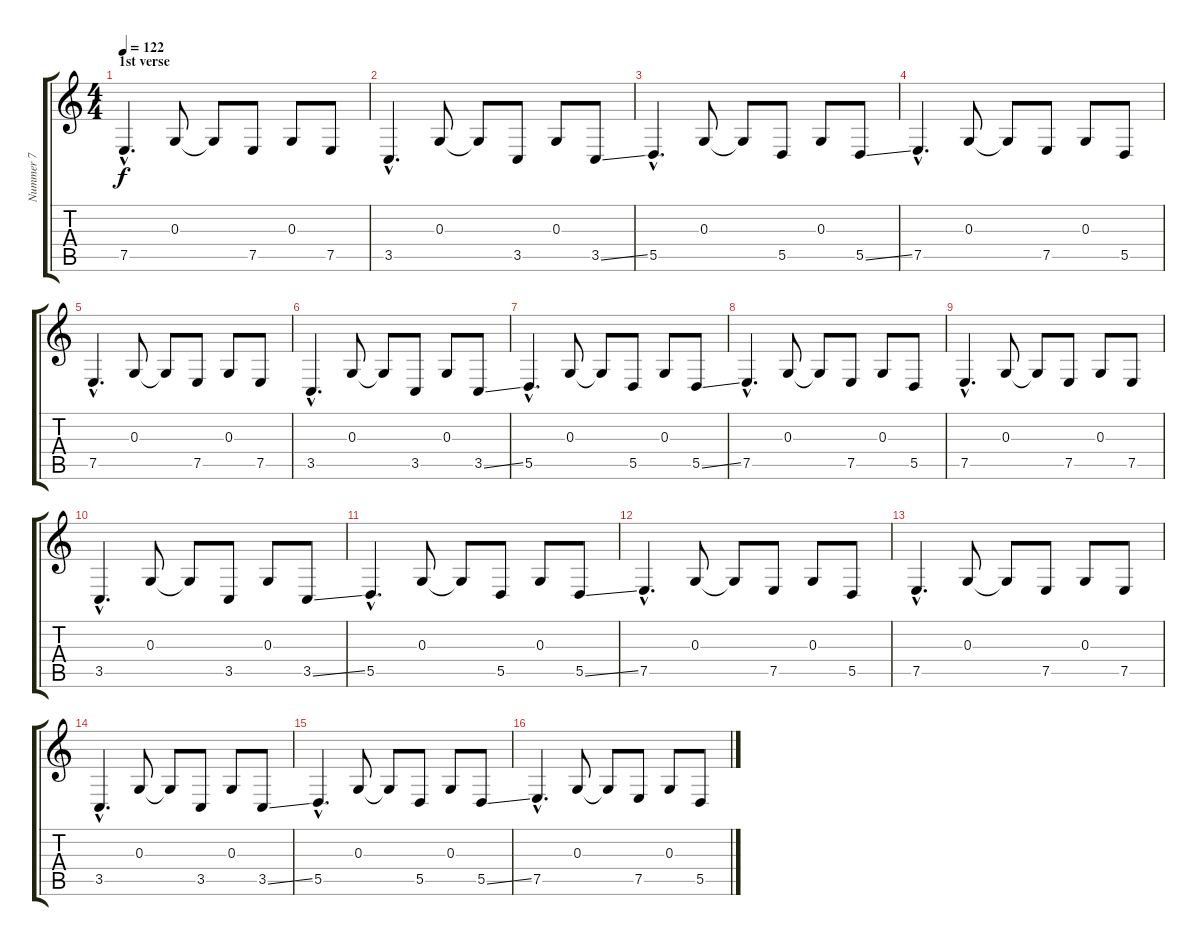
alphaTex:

\track ("Nummer 7" "Nummer 7") {instrument synthbrass1}
\staff {score tabs}
\tuning (E4 B3 G3 D3 A2 E2) {hide}
\ts (4 4)
\section ("" "1st verse")
\tempo 122
\clef g2
\ks c
7.5{hac}.4{d dy f} 0.3.8 0.3{t}.8 7.5.8 0.3.8 7.5.8 |
3.5{hac}.4{d} 0.3.8 0.3{t}.8 3.5.8 0.3.8 3.5{ss}.8 |
5.5{hac}.4{d} 0.3.8 0.3{t}.8 5.5.8 0.3.8 5.5{ss}.8 |
7.5{hac}.4{d} 0.3.8 0.3{t}.8 7.5.8 0.3.8 5.5.8 |
7.5{hac}.4{d} 0.3.8 0.3{t}.8 7.5.8 0.3.8 7.5.8 |
3.5{hac}.4{d} 0.3.8 0.3{t}.8 3.5.8 0.3.8 3.5{ss}.8 |
5.5{hac}.4{d} 0.3.8 0.3{t}.8 5.5.8 0.3.8 5.5{ss}.8 |
7.5{hac}.4{d} 0.3.8 0.3{t}.8 7.5.8 0.3.8 5.5.8 |
7.5{hac}.4{d} 0.3.8 0.3{t}.8 7.5.8 0.3.8 7.5.8 |
3.5{hac}.4{d} 0.3.8 0.3{t}.8 3.5.8 0.3.8 3.5{ss}.8 |
5.5{hac}.4{d} 0.3.8 0.3{t}.8 5.5.8 0.3.8 5.5{ss}.8 |
7.5{hac}.4{d} 0.3.8 0.3{t}.8 7.5.8 0.3.8 5.5.8 |
7.5{hac}.4{d} 0.3.8 0.3{t}.8 7.5.8 0.3.8 7.5.8 |
3.5{hac}.4{d} 0.3.8 0.3{t}.8 3.5.8 0.3.8 3.5{ss}.8 |
5.5{hac}.4{d} 0.3.8 0.3{t}.8 5.5.8 0.3.8 5.5{ss}.8 |
7.5{hac}.4{d} 0.3.8 0.3{t}.8 7.5.8 0.3.8 5.5.8
